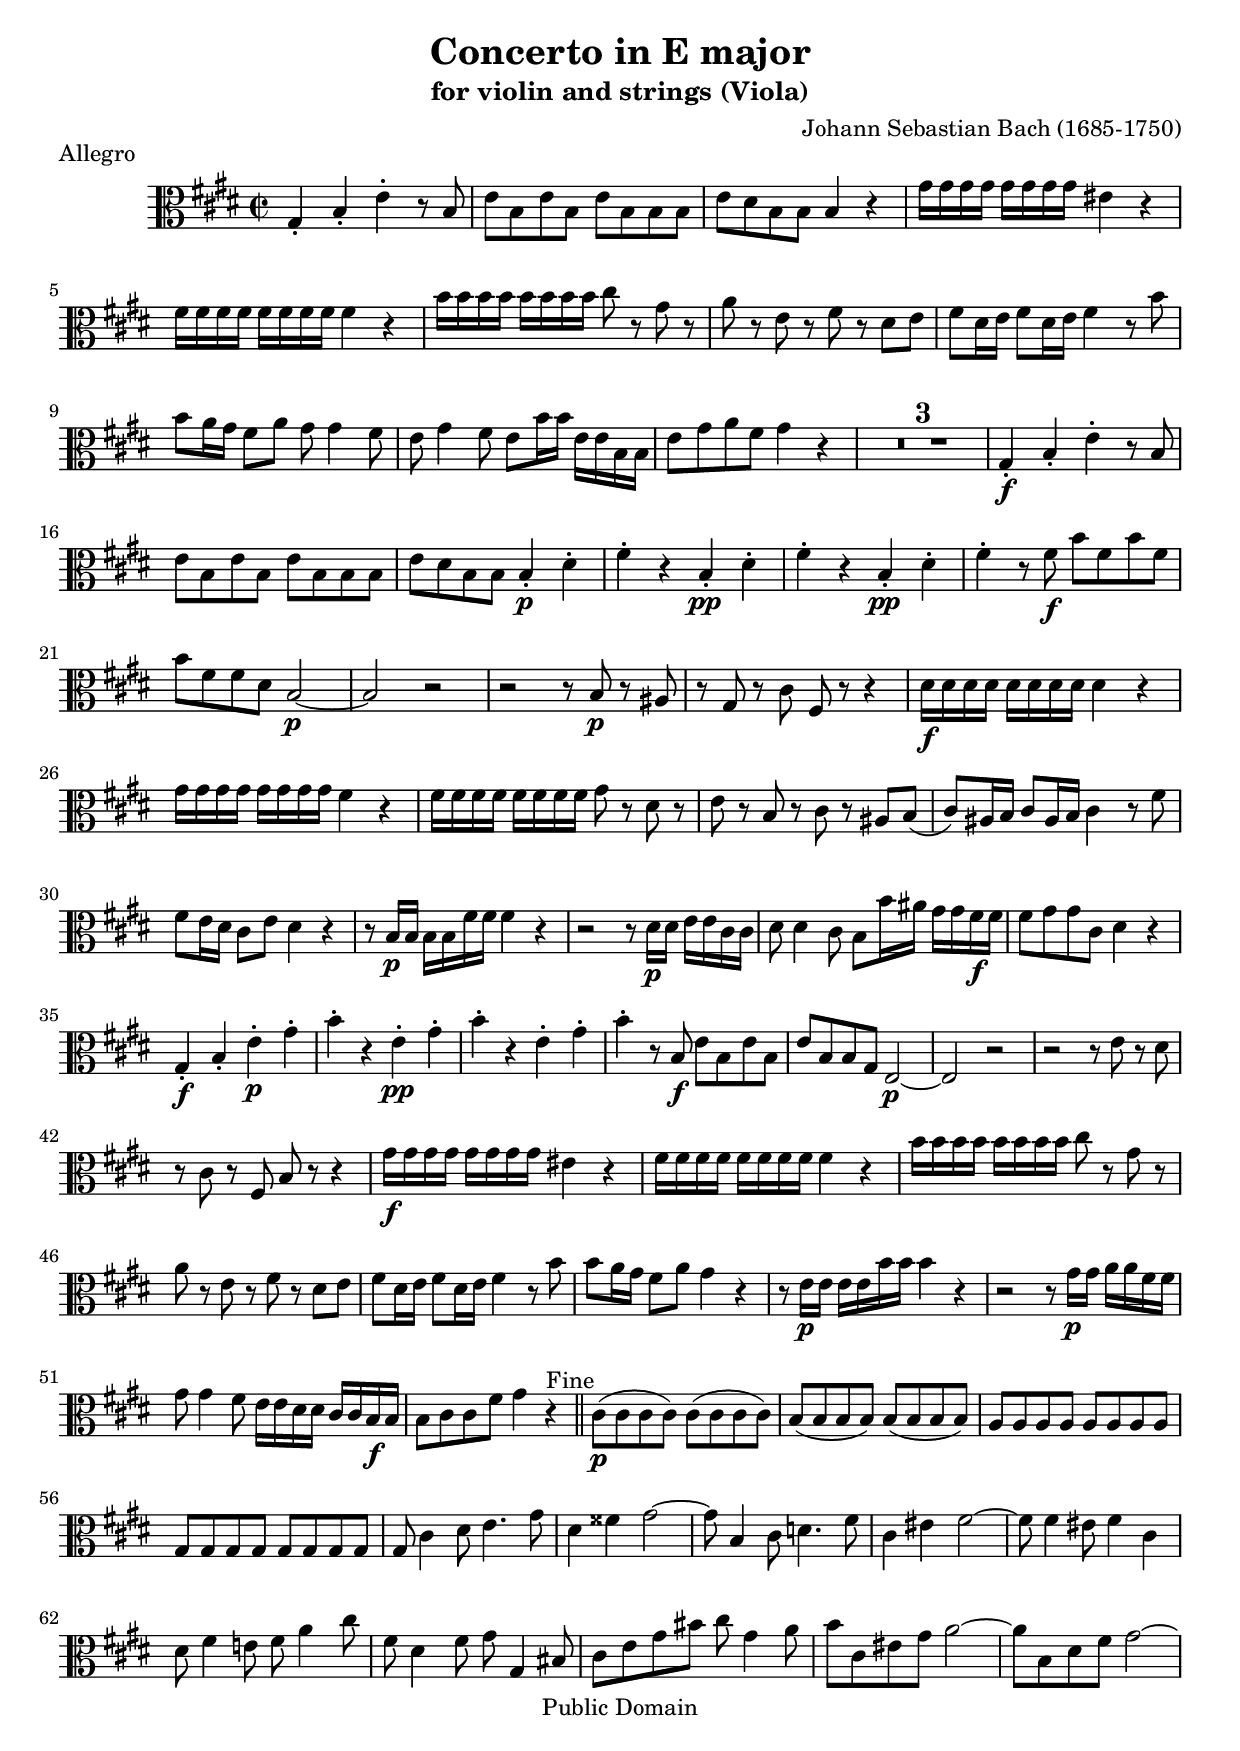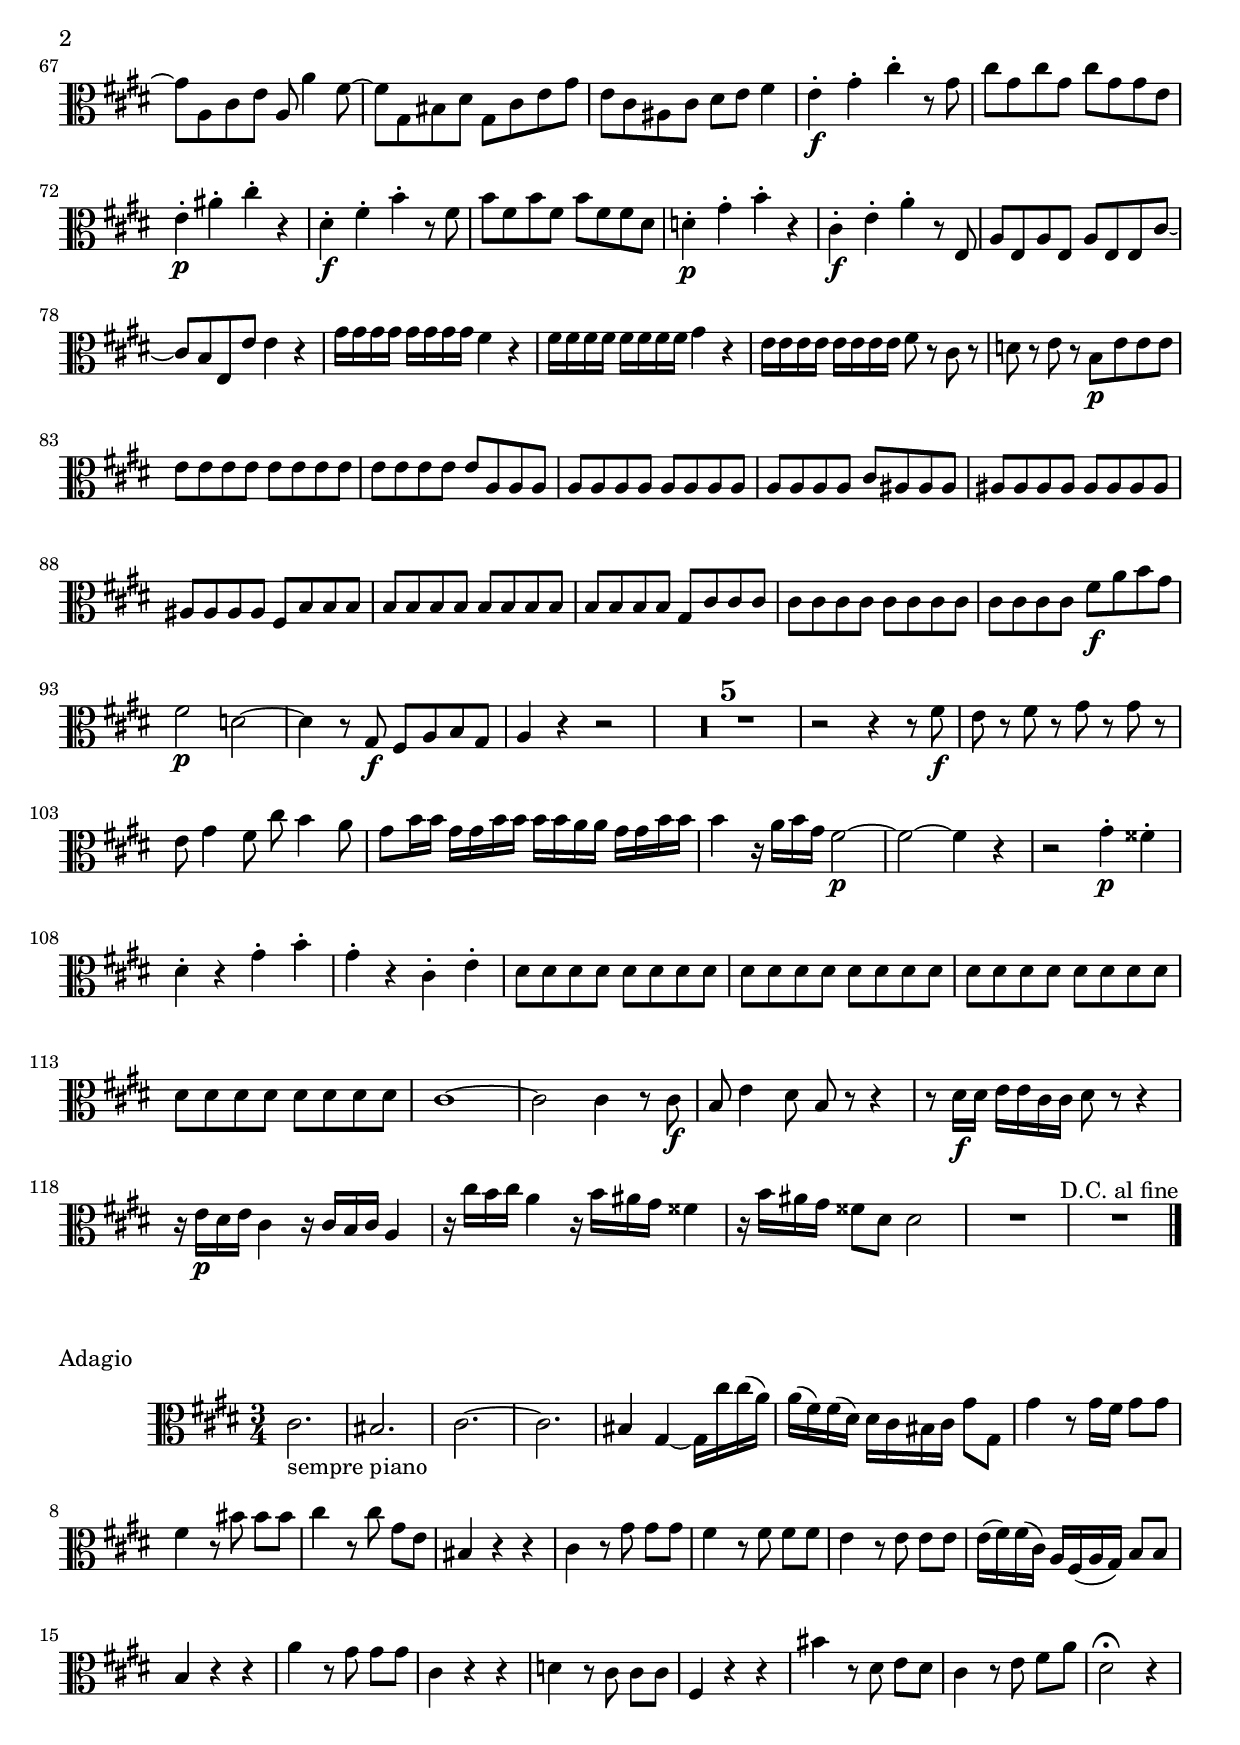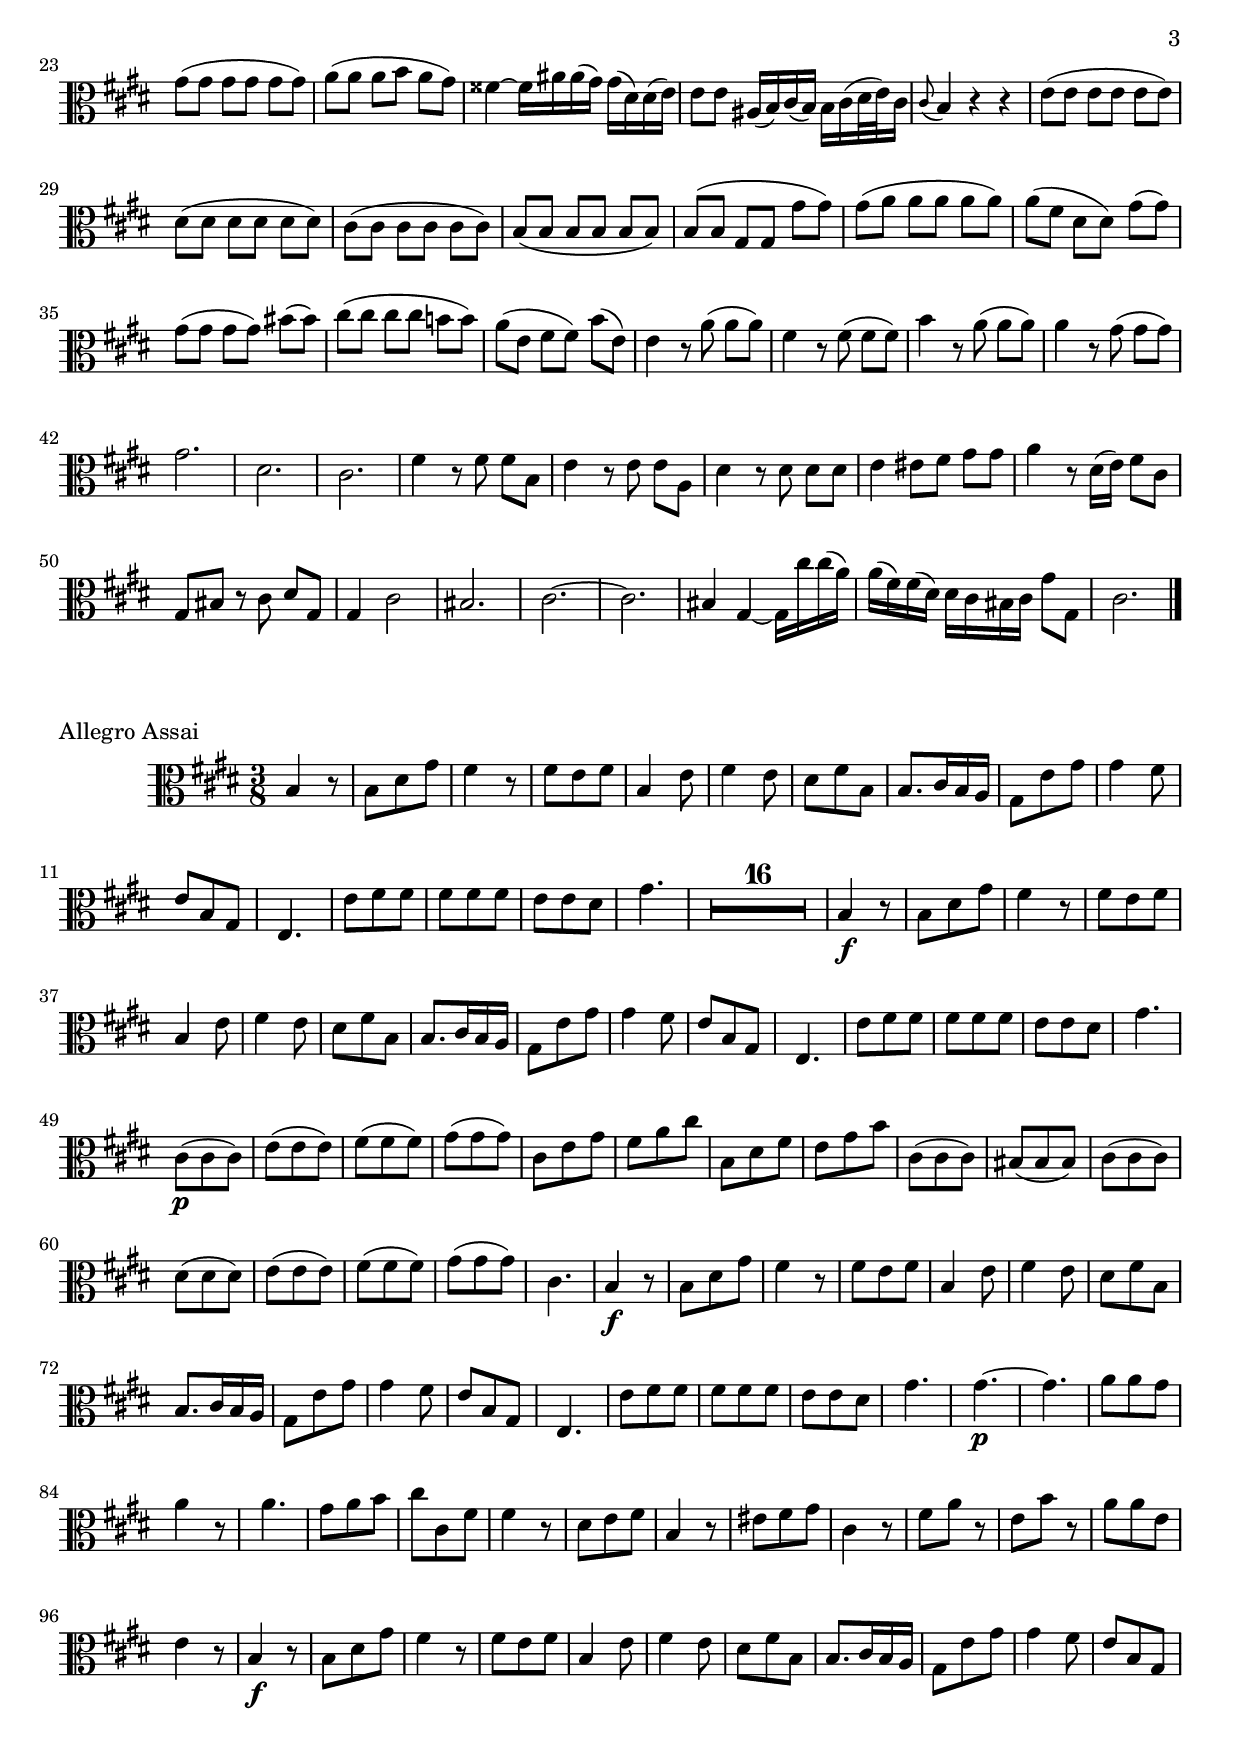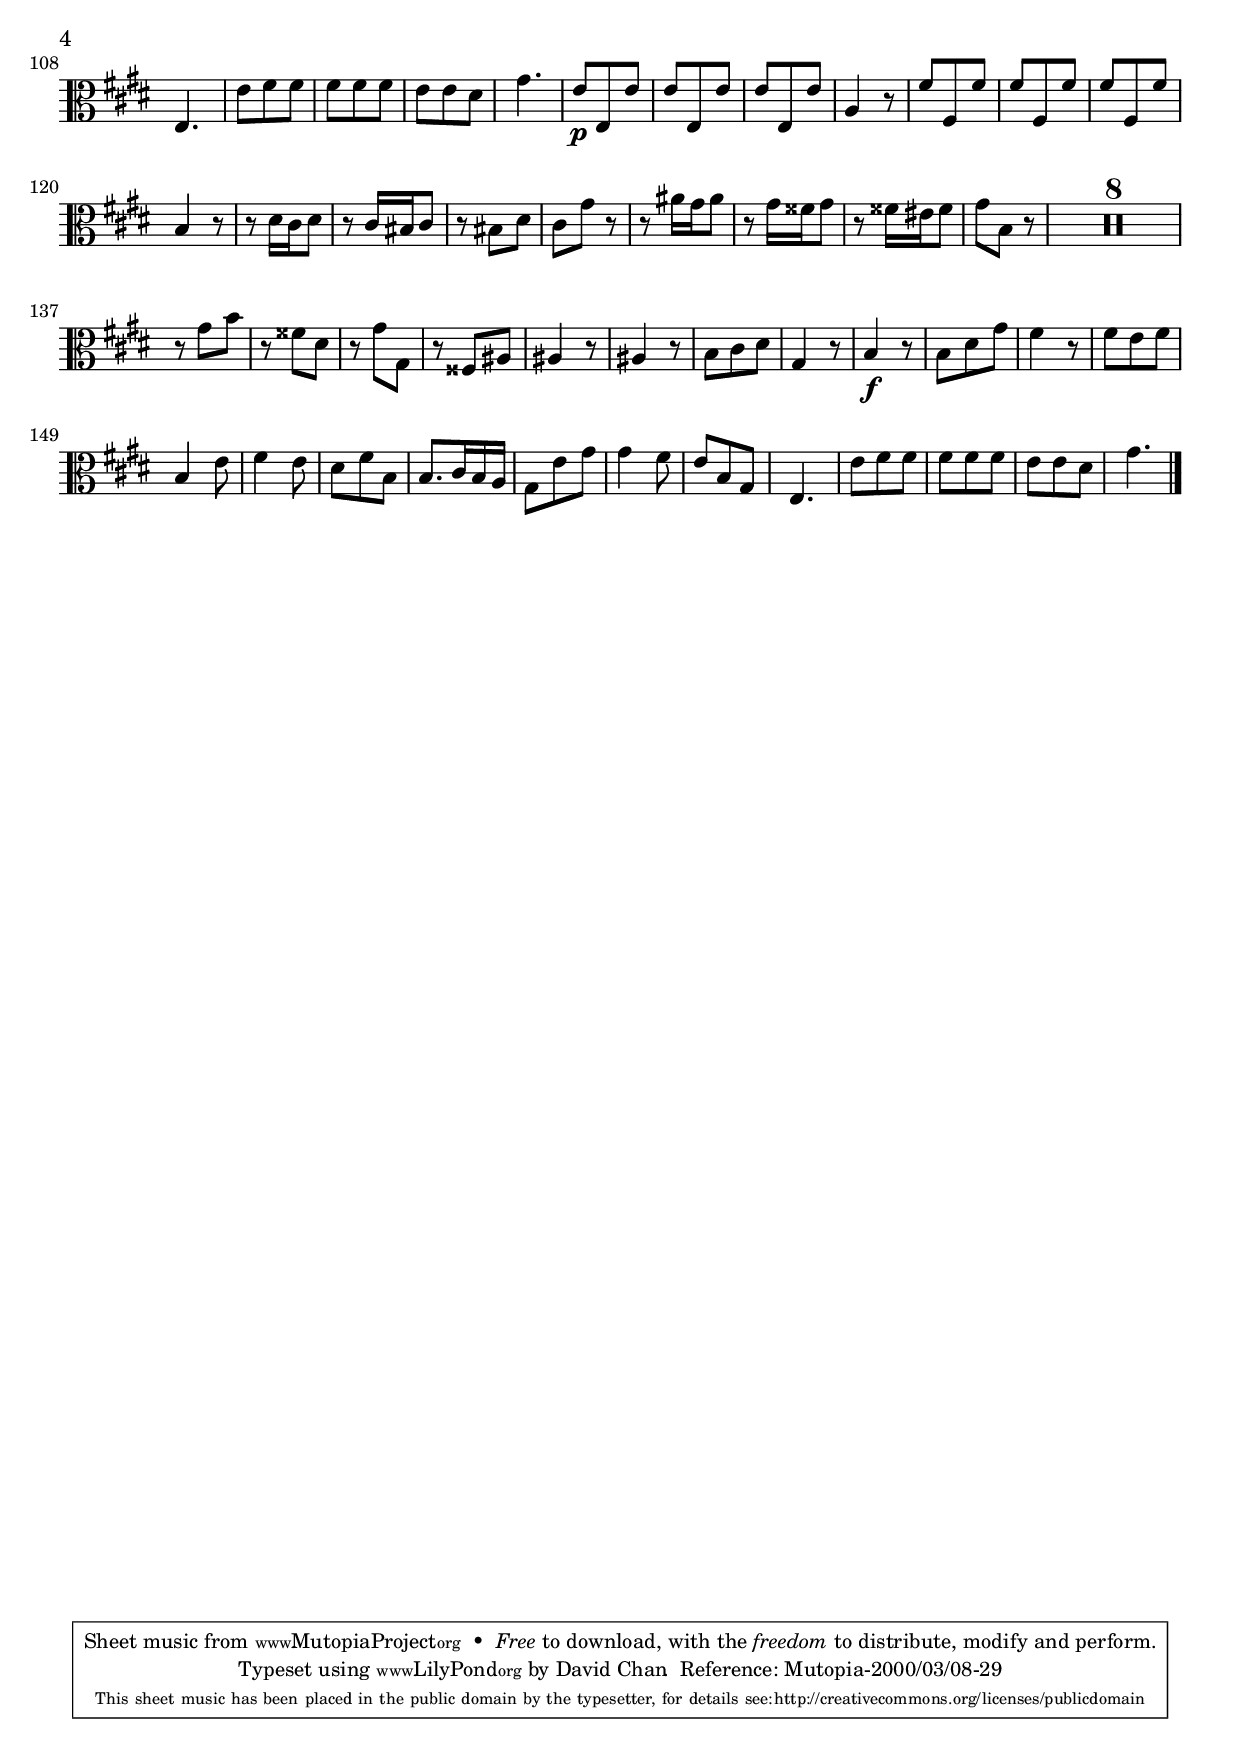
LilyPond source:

% This typesetting is dedicated to Shaka Sankofa, a.k.a. Gary Graham, a 
% juvenile murder defendant who was executed by Texas on the evening of
% Friday June 22, 2000 after 19 years on death row.

% This file creates the part for viola.

% The edition from which this was typed has orchestral accompaniment.
% I don't know if there's a piano arrangement which is out of copyright.

\header {
    \include "header.ly"
    subtitle =	"for violin and strings (Viola)"
    % Want "Viola" to appear in subtitle
    filename = "viola.ly"
}

\version "2.14.0"
%Viola, 1st movement

violaBa =  \relative c' {
    gis4-. b-. e-. r8 b |
     e[ b e b]  e[ b b b] |
     e[ dis b b] b4 r |
    gis'16 gis gis gis gis gis gis gis eis4 r |
    fis16 fis fis fis fis fis fis fis fis4 r |
    b16 b b b b b b b cis8 r gis r |
    a r e r fis r dis e |
    fis dis16 e fis8 dis16 e fis4 r8 b |
    b a16 gis fis8 a gis gis4 fis8 |
    e gis4 fis8 e b'16 b e, e b b |
     e8[ gis a fis] gis4 r |
    R1 * 3 |
    gis,4-.\f b-. e-. r8 b |
     e[ b e b]  e[ b b b] |
     e[ dis b b] b4-.\p dis-. |
    fis-. r b,-.\pp dis-. |
    fis-. r b,-.\pp dis-. |
    fis-. r8 fis8\f  b[ fis b fis] |
     b[ fis fis dis] b2\p ~ |
    b r |
    r r8 b\p r ais |
    r gis r cis fis, r r4 |
    dis'16\f dis dis dis dis dis dis dis dis4 r |
    gis16 gis gis gis gis gis gis gis fis4 r |
    fis16 fis fis fis fis fis fis fis gis8 r dis r |
    e r b r cis r ais b( |
     cis) ais16 b cis8 ais16 b cis4 r8 fis |
    fis e16 dis cis8 e dis4 r |
    r8 b16\p b b b fis' fis fis4 r |
    r2 r8 dis16\p dis e e cis cis |
    dis8 dis4 cis8 b b'16 ais gis gis fis\f fis |
     fis8[ gis gis cis,] dis4 r |

    gis,-.\f b-. e-.\p gis-. |
    b-. r e,-.\pp gis-. |
    b-. r e,-. gis-. |
    b-. r8 b,\f  e[ b e b] |
     e[ b b gis] e2\p ~ |
    e r |
    r r8 e' r dis |
    r cis r fis, b r r4 |
    gis'16\f gis gis gis gis gis gis gis eis4 r |
    fis16 fis fis fis fis fis fis fis fis4 r |
    b16 b b b b b b b cis8 r gis r |
    a r e r fis r dis e |
    fis dis16 e fis8 dis16 e fis4 r8 b |
    b a16 gis fis8 a gis4 r |
    r8 e16\p e e e b' b b4 r |
    r2 r8 gis16\p gis a a fis fis |
    gis8 gis4 fis8 e16 e dis dis cis cis b\f b |
    b8 cis cis fis gis4 r^"Fine" |
}

violaBb =  \relative c' {
     cis8[\p( cis cis  cis)]  cis[( cis cis  cis)] |
     b[( b b  b)]  b[( b b  b)] |
     a[ a a a]  a[ a a a] |
     gis[ gis gis gis]  gis[ gis gis gis] |
    gis cis4 dis8 e4. gis8 |
    dis4 fisis gis2 ~ |
    gis8 b,4 cis8 d4. fis8 |
    cis4 eis fis2 ~ |
    fis8 fis4 eis8 fis4 cis |
    dis8 fis4 e!8 fis a4 cis8 |
    fis,8 dis4 fis8 gis gis,4 bis8 |
     cis[ e gis bis] cis gis4 a8 |
     b[ cis, eis gis] a2 ~ |
     a8[ b, dis fis] gis2 ~ |
     gis8[ a, cis e] a, a'4 fis8 ~ |
     fis[ gis, bis dis]  gis,[ cis e gis] |
     e[ cis ais cis] dis e fis4 |

    e-.\f gis-. cis-. r8 gis |
     cis[ gis cis gis]  cis[ gis gis e] |
    e4-.\p ais-. cis-. r |
    dis,-.\f fis-. b-. r8 fis |
     b[ fis b fis]  b[ fis fis dis] |
    d4-.\p gis-. b-. r |
    cis,-.\f e-. a-. r8 e, |
     a[ e a e]  a[ e e cis'] ~ |
    cis b e, e' e4 r |
     gis16[ gis gis gis]  gis[ gis gis gis] fis4 r |
     fis16[ fis fis fis]  fis[ fis fis fis] gis4 r |
     e16[ e e e]  e[ e e e] fis8 r cis r |
    d r e r  b[\p e e e] |
     e[ e e e]  e[ e e e] |
     e[ e e e]  e[ a, a a] |
     a[ a a a]  a[ a a a] |
     a[ a a a]  cis[ ais ais ais] |
     ais[ ais ais ais]  ais[ ais ais ais] |
     ais[ ais ais ais]  fis[ b b b] |
     b[ b b b]  b[ b b b] |
     b[ b b b]  gis[ cis cis cis] |
     cis[ cis cis cis]  cis[ cis cis cis] |
     cis[ cis cis cis]  fis[\f a b gis] |
    fis2\p d ~ |
    d4 r8 gis,\f fis a b gis |
    a4 r r2 |
    R1 * 5 |
    r2 r4 r8 fis'\f |
    e r fis r gis r gis r |
    e gis4 fis8 cis' b4 a8 |
    gis b16 b gis gis b b b b a a gis gis b b |
    b4 r16 a b gis fis2\p ~ |
    fis ~ fis4 r |
    r2 gis4-.\p fisis-. |
    dis-. r gis-. b-. |
    gis-. r cis,-. e-. |
     dis8[ dis dis dis]  dis[ dis dis dis] |
     dis[ dis dis dis]  dis[ dis dis dis] |
     dis[ dis dis dis]  dis[ dis dis dis] |
     dis[ dis dis dis]  dis[ dis dis dis] |
    cis1 ~ |
    cis2 cis4 r8 cis\f |
    b e4 dis8 b r r4 |
    r8 dis16\f dis e e cis cis dis8 r r4 |
    r16 e\p dis e cis4 r16 cis b %{ or bis %} cis a4 |
    r16 cis' b cis a4 r16 b ais gis fisis4 |
    r16 b ais gis fisis8 dis dis2 |
    R1 |
    R1^"D.C. al fine" |
}

violaB =  {
    \violaBa
    \bar "||"
    \violaBb
    \bar "|."
}

violaBMidi =  {
    \violaBa

    \violaBb

    \violaBa
}

\version "2.14.0"
%Viola, 2nd movement

violaC =  \relative c' {
    cis2.-"sempre piano" | % want \p instead of "piano"
    bis |
    cis ~ |
    cis |
    bis4 gis ~ gis16 cis' cis(  a) |
    a(  fis) fis(  dis) dis cis bis cis gis'8 gis, |
    gis'4 r8 gis16 fis gis8 gis |
    fis4 r8 bis bis bis |
    cis4 r8 cis gis e |
    bis4 r r |
    cis r8 gis' gis gis |
    fis4 r8 fis fis fis |
    e4 r8 e e e |
    e16(  fis) fis(  cis) a fis( a  gis) b8 b |
    b4 r r |
    a' r8 gis gis gis |
    cis,4 r r |
    d! r8 cis cis cis |
    fis,4 r r |
    bis' r8 dis, e dis |
    cis4 r8 e fis a |
    dis,2^\fermata r4 |
    
    gis8( gis gis gis gis  gis) |
    a( a a b a  gis) |
    fisis4 ~ fisis16 ais ais(  gis) gis(  dis) dis(  e) |
    e8 e ais,16(  b) cis(  b) b cis( dis32  e) cis16 |
    \appoggiatura cis8 b4 r r |
    e8( e e e e  e) |
    dis( dis dis dis dis  dis) |
    cis( cis cis cis cis  cis) |
    b( b b b b  b) |
    b( b gis gis gis'  gis) |
    gis( a a a a  a) |
    a( fis dis  dis) gis(  gis) |
    gis( gis gis  gis) bis(  bis) |
    cis( cis cis cis b!  b) |
    a( e fis  fis) b(  e,) |
    e4 r8 a( a  a) |
    fis4 r8 fis( fis  fis) |
    b4 r8 a( a  a) |
    a4 r8 gis( gis  gis) |
    gis2. |
    dis |
    cis |
    fis4 r8 fis fis b, |
    e4 r8 e8 e a, |
    dis4 r8 dis dis dis |
    e4 eis8 fis gis gis |
    a4 r8 dis,16(  e) fis8 cis |
    gis bis r8 cis dis gis, |
    gis4 cis2 |
    bis2. |
    cis ~ |
    cis |
    bis4 gis ~ gis16 cis' cis(  a) |
    a(  fis) fis(  dis) dis cis bis cis gis'8 gis, |
    cis2. |
    \bar "|."
}

\version "2.14.0"
%Viola, 3rd movement

violaDThemeBody =  { % first bar intentionally missing!
    %{ b4 r8 | %} b8 dis gis |
    fis4 r8 | fis e fis |
    b,4 e8 | fis4 e8 |
    dis fis b, | b8. cis16 b a |
    gis8 e' gis | gis4 fis8 |
    e b gis | e4. |
    e'8 fis fis | fis fis fis |
    e e dis | gis4. |
}

violaDThemeB =  \relative c' { % without an "\f" at the start
    b4 r8 | \violaDThemeBody
}

violaDThemeC =  \relative c' { % with an "\f" at the start
    b4\f r8 | \violaDThemeBody
}

violaDa =  \relative c' {
    R4. * 16 |
}

violaDb =  \relative c' {
    cis8\p( cis  cis) | e( e  e) |
    fis( fis  fis) | gis( gis  gis) |
    cis, e gis | fis a cis |
    b, dis fis | e gis b |
    cis,( cis  cis) | bis( bis  bis) |
    cis( cis  cis) | dis( dis  dis) |
    e( e  e) | fis( fis  fis) |
    gis( gis  gis) | cis,4. |
}

violaDc =  \relative c' {
    gis'4.\p ~ | gis |
    a8 a gis | a4 r8 |
    a4. | gis8 a b |
    cis cis, fis | fis4 r8 |
    dis e fis | b,4 r8 |
    eis fis gis | cis,4 r8 |
    fis a r | e b' r |
    a a e | e4 r8 |
}

violaDd =  \relative c' {
    e8\p e, e' | e e, e' |
    e e, e' | a,4 r8 |
    fis' fis, fis' | fis fis, fis' |
    fis fis, fis' | b,4 r8 |
    r dis16 cis dis8 | r cis16 bis cis8 |
    r bis dis | cis gis' r |
    r ais16 gis ais8 | r gis16 fisis gis8 |
    r fisis16 eis fisis8 | gis b, r |
    
    R4. * 8 |
    r8 gis' b | r fisis dis |
    r gis gis, | r fisis ais |
    ais4 r8 | ais4 r8 |
    b cis dis | gis,4 r8 |
}

violaD =  {
    \violaDThemeB
    \violaDa
    \violaDThemeC
    \violaDb
    \violaDThemeC
    \violaDc
    \violaDThemeC
    \violaDd
    \violaDThemeC
    \bar "|."
}

\include "common-defs.ly"
\version "2.14.0"

% 1st movement, printed version
\score {
     \context Voice = Viola {
        \key e \major \timeB \clef "alto"
        \violaB
    }
    \header {
        piece = \pieceB
        opus = ""
    }
}

% 1st movement, midi version
\score {
     \context Voice = Viola {
	\set Staff.midiInstrument = \violaMidiInstrument
        \key e \major \timeB \clef "alto"
        \violaBMidi
    }
    \midi {
      \context {
        \Score
        tempoWholesPerMinute = #(ly:make-moment 110 4)
      }
    }
}

% 2nd movement
\score {
     \context Voice = Viola {
        \set Staff.midiInstrument = \violaMidiInstrument
	\key e \major \timeC \clef "alto"
        \violaC
    }
    \header {
        piece = \pieceC
        opus = ""
    }
    \layout {}
    \midi {
      \context {
        \Score
        tempoWholesPerMinute = #(ly:make-moment 50 4)
      }
    }
}

% 3rd movement
\score {
     \context Voice = Viola {
        \set Staff.midiInstrument = \violaMidiInstrument
	\key e \major \timeD \clef "alto"
        \violaD
    }
    \header {
        piece = \pieceD
        opus = ""
    }
    \layout {}
    \midi {
      \context {
        \Score
        tempoWholesPerMinute = #(ly:make-moment 120 4)
      }
    }
}
